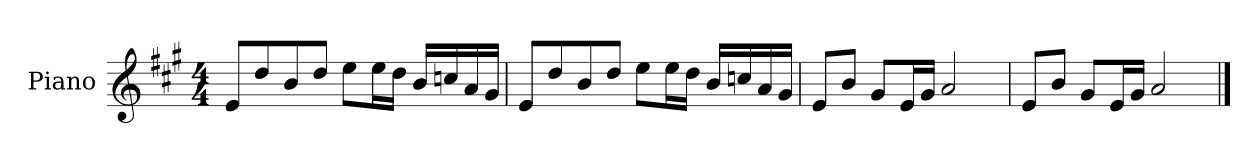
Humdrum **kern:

**kern
*part1
*staff1
*I"Piano
*I'P-no
*clefG2
*k[f#c#g#]
*M4/4
*MM90
=1
8e/L
8dd/
8b/
8dd/J
8ee\L
16ee\L
16dd\JJ
16b/LL
16ccn/
16a/
16g#/JJ
=2
8e/L
8dd/
8b/
8dd/J
8ee\L
16ee\L
16dd\JJ
16b/LL
16ccn/
16a/
16g#/JJ
=3
8e/L
8b/J
8g#/L
16e/L
16g#/JJ
2a/
=4
8e/L
8b/J
8g#/L
16e/L
16g#/JJ
2a/
==
*-
